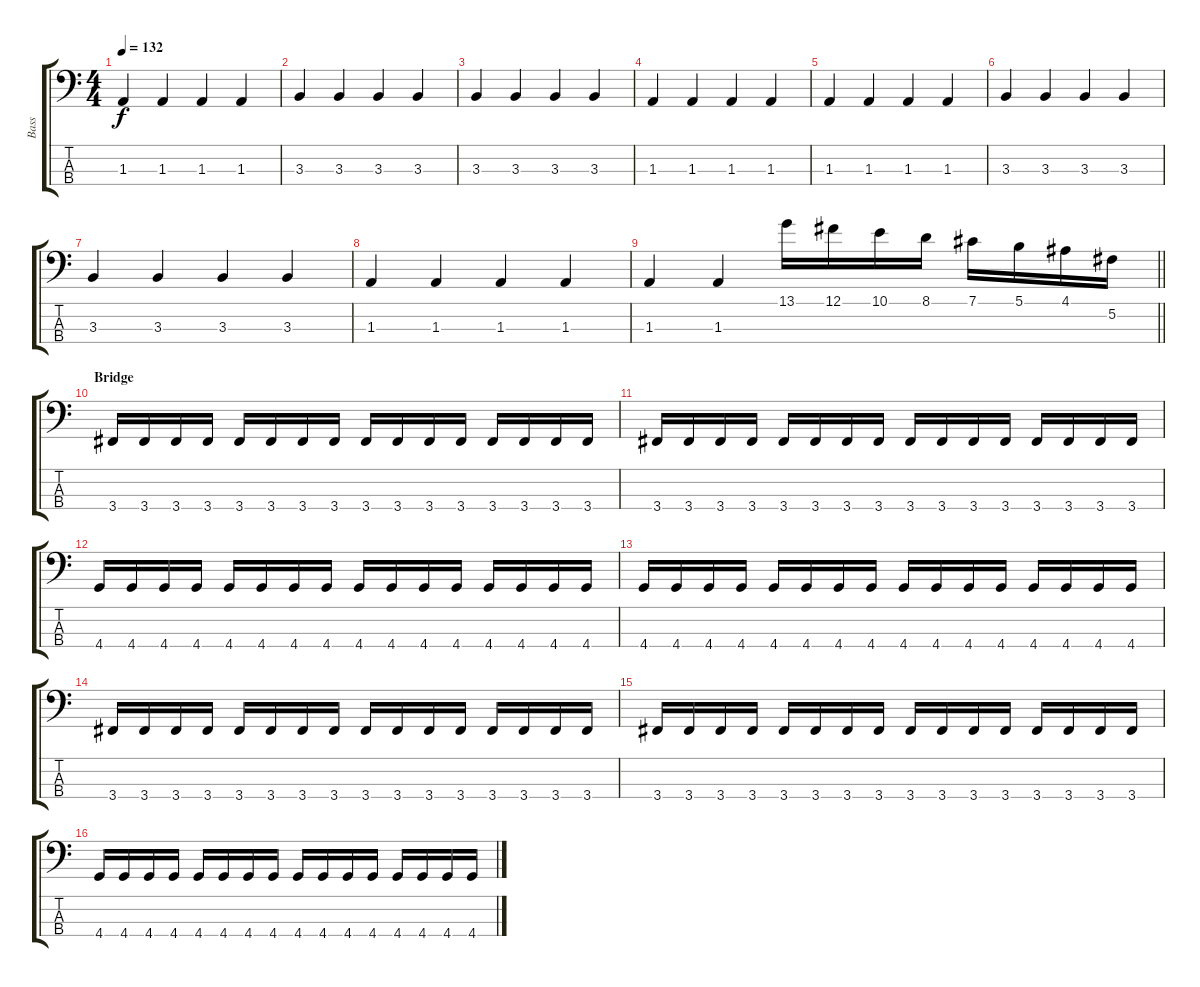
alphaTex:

\track ("Bass" "Bass") {instrument electricbasspick}
\staff {score tabs}
\tuning (Gb2 Db2 Ab1 Eb1) {hide}
\ts (4 4)
\tempo 132
\clef f4
\ks c
1.3.4{dy f} 1.3.4 1.3.4 1.3.4 |
3.3.4 3.3.4 3.3.4 3.3.4 |
3.3.4 3.3.4 3.3.4 3.3.4 |
1.3.4 1.3.4 1.3.4 1.3.4 |
1.3.4 1.3.4 1.3.4 1.3.4 |
3.3.4 3.3.4 3.3.4 3.3.4 |
3.3.4 3.3.4 3.3.4 3.3.4 |
1.3.4 1.3.4 1.3.4 1.3.4 |
\barLineRight lightlight
1.3.4 1.3.4 13.1.16 12.1.16 10.1.16 8.1.16 7.1.16 5.1.16 4.1.16 5.2.16 |
\section ("" "Bridge")
3.4.16 3.4.16 3.4.16 3.4.16 3.4.16 3.4.16 3.4.16 3.4.16 3.4.16 3.4.16 3.4.16 3.4.16 3.4.16 3.4.16 3.4.16 3.4.16 |
3.4.16 3.4.16 3.4.16 3.4.16 3.4.16 3.4.16 3.4.16 3.4.16 3.4.16 3.4.16 3.4.16 3.4.16 3.4.16 3.4.16 3.4.16 3.4.16 |
4.4.16 4.4.16 4.4.16 4.4.16 4.4.16 4.4.16 4.4.16 4.4.16 4.4.16 4.4.16 4.4.16 4.4.16 4.4.16 4.4.16 4.4.16 4.4.16 |
4.4.16 4.4.16 4.4.16 4.4.16 4.4.16 4.4.16 4.4.16 4.4.16 4.4.16 4.4.16 4.4.16 4.4.16 4.4.16 4.4.16 4.4.16 4.4.16 |
3.4.16 3.4.16 3.4.16 3.4.16 3.4.16 3.4.16 3.4.16 3.4.16 3.4.16 3.4.16 3.4.16 3.4.16 3.4.16 3.4.16 3.4.16 3.4.16 |
3.4.16 3.4.16 3.4.16 3.4.16 3.4.16 3.4.16 3.4.16 3.4.16 3.4.16 3.4.16 3.4.16 3.4.16 3.4.16 3.4.16 3.4.16 3.4.16 |
4.4.16 4.4.16 4.4.16 4.4.16 4.4.16 4.4.16 4.4.16 4.4.16 4.4.16 4.4.16 4.4.16 4.4.16 4.4.16 4.4.16 4.4.16 4.4.16
